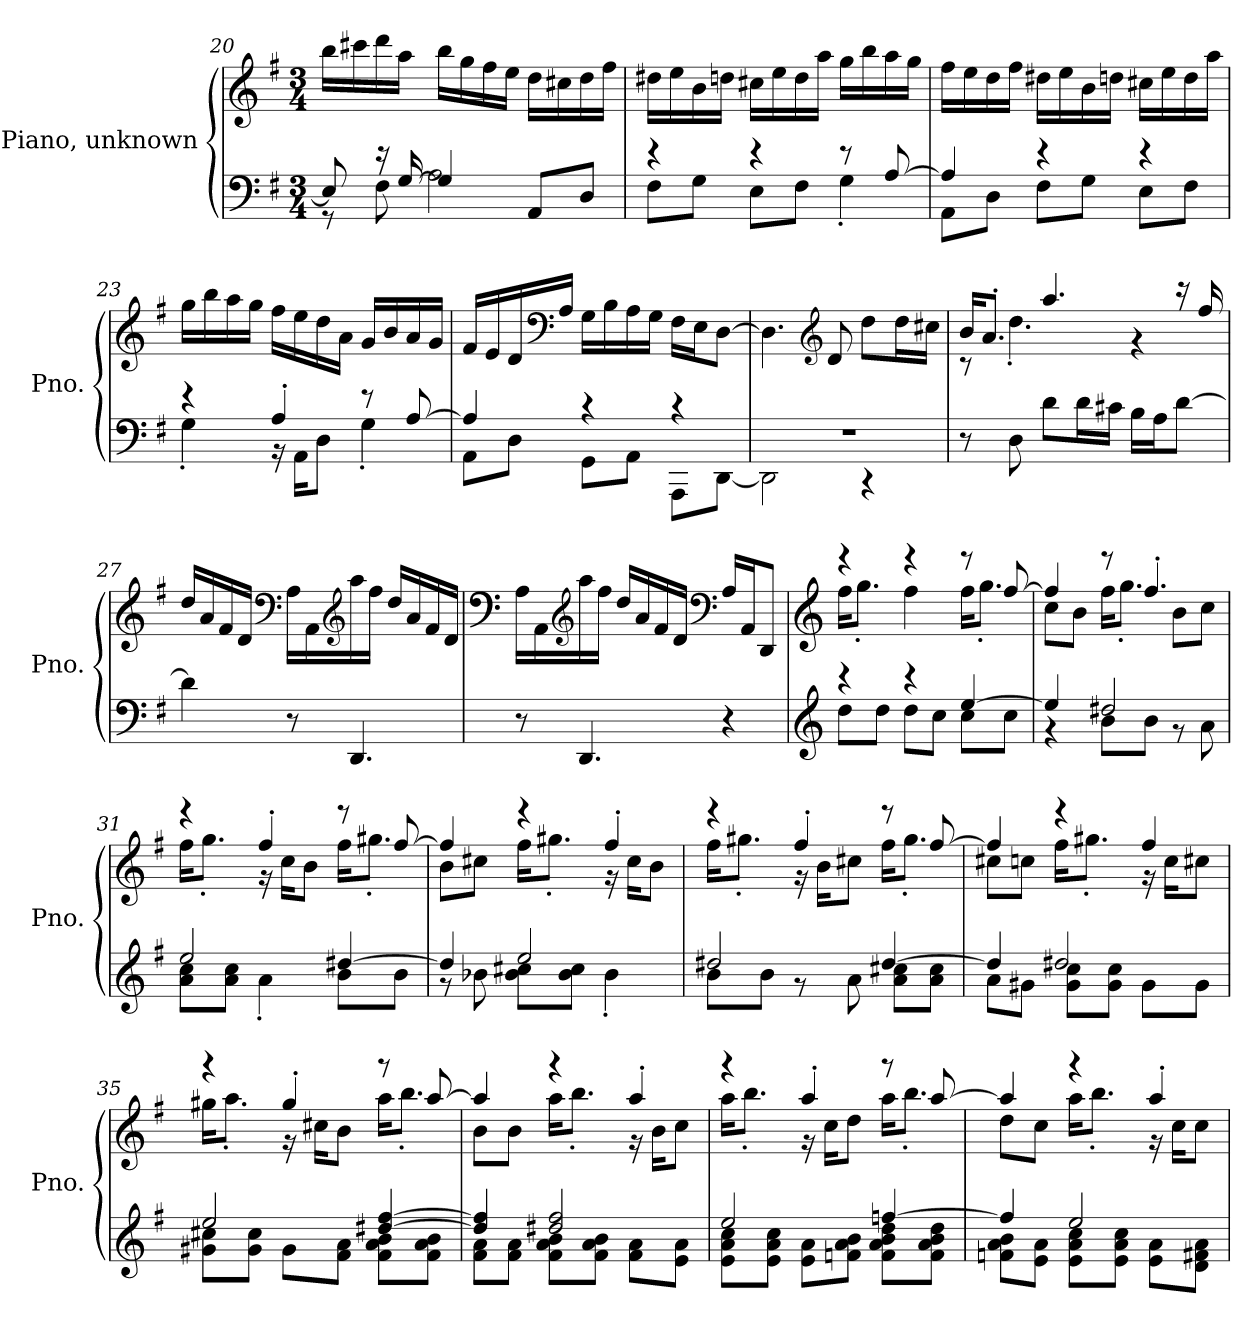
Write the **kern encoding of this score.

**kern	**kern
*part1	*part1
*staff2	*staff1
*I"Piano, unknown	*
*I'Pno.	*
!!LO:PB:g=z
*clefF4	*clefG2
*k[f#]	*k[f#]
*M3/4	*M3/4
=20	=20
*^	*
8E/]	8r	16bb\LL
.	.	16ccc#X\
16r	8F#\	16ddd\
[16G/	.	16aa\JJ
4G/]	2A\	16bb\LL
.	.	16gg\
.	.	16ff#\
.	.	16ee\JJ
8AA/L	.	16dd\LL
.	.	16cc#X\
8D/J	.	16dd\
.	.	16ff#\JJ
=21	=21	=21
4r	8F#\L	16dd#X\LL
.	.	16ee\
.	8G\J	16b\
.	.	16ddn\JJ
4r	8E\L	16cc#X\LL
.	.	16ee\
.	8F#\J	16dd\
.	.	16aa\JJ
8r	4G'\	16gg\LL
.	.	16bb\
[8A/	.	16aa\
.	.	16gg\JJ
=22	=22	=22
4A/]	8AA\L	16ff#\LL
.	.	16ee\
.	8D\J	16dd\
.	.	16ff#\JJ
4r	8F#\L	16dd#X\LL
.	.	16ee\
.	8G\J	16b\
.	.	16ddn\JJ
4r	8E\L	16cc#X\LL
.	.	16ee\
.	8F#\J	16dd\
.	.	16aa\JJ
!!LO:LB:g=z
=23	=23	=23
4r	4G'\	16gg\LL
.	.	16bb\
.	.	16aa\
.	.	16gg\JJ
4A'/	16r	16ff#\LL
.	16AA\KL	16ee\
.	8D\J	16dd\
.	.	16a\JJ
8r	4G'\	16g/LL
.	.	16b/
[8A/	.	16a/
.	.	16g/JJ
=24	=24	=24
4A/]	8AA\L	16f#/LL
.	.	16e/
.	8D\J	16d/
*	*	*clefF4
.	.	16A/JJ
4r	8GG\L	16G\LL
.	.	16B\
.	8AA\J	16A\
.	.	16G\JJ
4r	8AAA\L	16F#\LL
.	.	16E\J
.	[8DD\J	[8D\J
=25	=25	=25
2.r	2DD\]	4.D\]
*	*	*clefG2
.	.	8d/
.	4r	8dd\L
.	.	16dd\L
.	.	16cc#X\JJ
*v	*v	*
!!LO:LB:g=z
=26	=26
*	*^
8r	16b/KL	8r
.	8.a'/J	.
8D\	.	4.dd'\
8d\L	4.aa/	.
16d\L	.	.
16c#X\JJ	.	.
16B\LL	.	4r
16A\J	.	.
[8d\J	16r	.
.	16ff#/	.
*	*v	*v
=27	=27
4d\]	16dd/LL
.	16a/
.	16f#/
.	16d/JJ
*	*clefF4
8r	16A\LL
.	16AA\
*	*clefG2
4.DD/	16aa\
.	16ff#\JJ
.	16dd/LL
.	16a/
.	16f#/
.	16d/JJ
=28	=28
*	*clefF4
8r	16A\LL
.	16AA\
*	*clefG2
4.DD/	16aa\
.	16ff#\JJ
.	16dd/LL
.	16a/
.	16f#/
.	16d/JJ
*	*clefF4
4r	16A/LL
.	16AA/J
.	8DD/J
!!LO:LB:g=z
=29	=29
*clefG2	*clefG2
*^	*^
4r	8dd\L	4r	16ff#\KL
.	.	.	8.gg'\J
.	8dd\J	.	.
4r	8dd\L	4r	4ff#\
.	8cc\J	.	.
[4ee/	8cc\L	8r	16ff#\KL
.	.	.	8.gg'\J
.	8cc\J	[8ff#/	.
=30	=30	=30	=30
4ee/]	4r	4ff#/]	8cc\L
.	.	.	8b\J
2dd#X/	8b\L	8r	16ff#\KL
.	.	.	8.gg'\J
.	8b\J	4.ff#'/	.
.	8r	.	8b\L
.	8a\	.	8cc\J
=31	=31	=31	=31
2ee/	8a\ 8cc\L	4r	16ff#\KL
.	.	.	8.gg'\J
.	8a\ 8cc\J	.	.
.	4a'\	4ff#'/	16r
.	.	.	16cc\KL
.	.	.	8b\J
[4dd#X/	8b\L	8r	16ff#\KL
.	.	.	8.gg#X'\J
.	8b\J	[8ff#/	.
=32	=32	=32	=32
4dd#/]	8r	4ff#/]	8b\L
.	8b-X\	.	8cc#X\J
2ee/	8b-\ 8cc#X\L	4r	16ff#\KL
.	.	.	8.gg#X'\J
.	8b-\ 8cc#\J	.	.
.	4b-'\	4ff#'/	16r
.	.	.	16cc#\KL
.	.	.	8b\J
!!LO:LB:g=z	!!
=33	=33	=33	=33
2dd#X/	8b\L	4r	16ff#\KL
.	.	.	8.gg#X'\J
.	8b\J	.	.
.	8r	4ff#'/	16r
.	.	.	16b\KL
.	8a\	.	8cc#X\J
[4dd#/	8a\ 8cc#X\L	8r	16ff#\KL
.	.	.	8.gg#'\J
.	8a\ 8cc#\J	[8ff#/	.
=34	=34	=34	=34
4dd#/]	8a\L	4ff#/]	8cc#X\L
.	8g#X\J	.	8ccn\J
2dd#X/	8g#\ 8cc\L	4r	16ff#\KL
.	.	.	8.gg#X'\J
.	8g#\ 8cc\J	.	.
.	8g#\L	4ff#/	16r
.	.	.	16cc\KL
.	8g#\J	.	8cc#X\J
=35	=35	=35	=35
2ee/	8g#X\ 8cc#X\L	4r	16gg#X\KL
.	.	.	8.aa'\J
.	8g#\ 8cc#\J	.	.
.	8g#\L	4gg#'/	16r
.	.	.	16cc#X\KL
.	8f#\ 8a\J	.	8b\J
[4dd#X/ [4ff#/	8f#\ 8a\ 8b\L	8r	16aa\KL
.	.	.	8.bb'\J
.	8f#\ 8a\ 8b\J	[8aa/	.
!!LO:LB:g=z	!!
=36	=36	=36	=36
4dd#/] 4ff#/]	8f#\ 8a\L	4aa/]	8b\L
.	8f#\ 8a\J	.	8b\J
2dd#X/ 2ff#/	8f#\ 8a\ 8b\L	4r	16aa\KL
.	.	.	8.bb'\J
.	8f#\ 8a\ 8b\J	.	.
.	8f#\ 8a\L	4aa'/	16r
.	.	.	16b\KL
.	8e\ 8a\J	.	8cc\J
=37	=37	=37	=37
2ee/	8e\ 8a\ 8cc\L	4r	16aa\KL
.	.	.	8.bb'\J
.	8e\ 8a\ 8cc\J	.	.
.	8e\ 8a\L	4aa'/	16r
.	.	.	16cc\KL
.	8fn\ 8a\ 8b\J	.	8dd\J
[4ffn/	8f\ 8a\ 8b\ 8dd\L	8r	16aa\KL
.	.	.	8.bb'\J
.	8f\ 8a\ 8b\ 8dd\J	[8aa/	.
=38	=38	=38	=38
4ff/]	8fn\ 8a\ 8b\L	4aa/]	8dd\L
.	8e\ 8a\J	.	8cc\J
2ee/	8e\ 8a\ 8cc\L	4r	16aa\KL
.	.	.	8.bb'\J
.	8e\ 8a\ 8cc\J	.	.
.	8e\ 8a\L	4aa'/	16r
.	.	.	16cc\KL
.	8d\ 8f#X\ 8a\J	.	8cc\J
*v	*v	*	*
*	*v	*v
=	=
*-	*-
